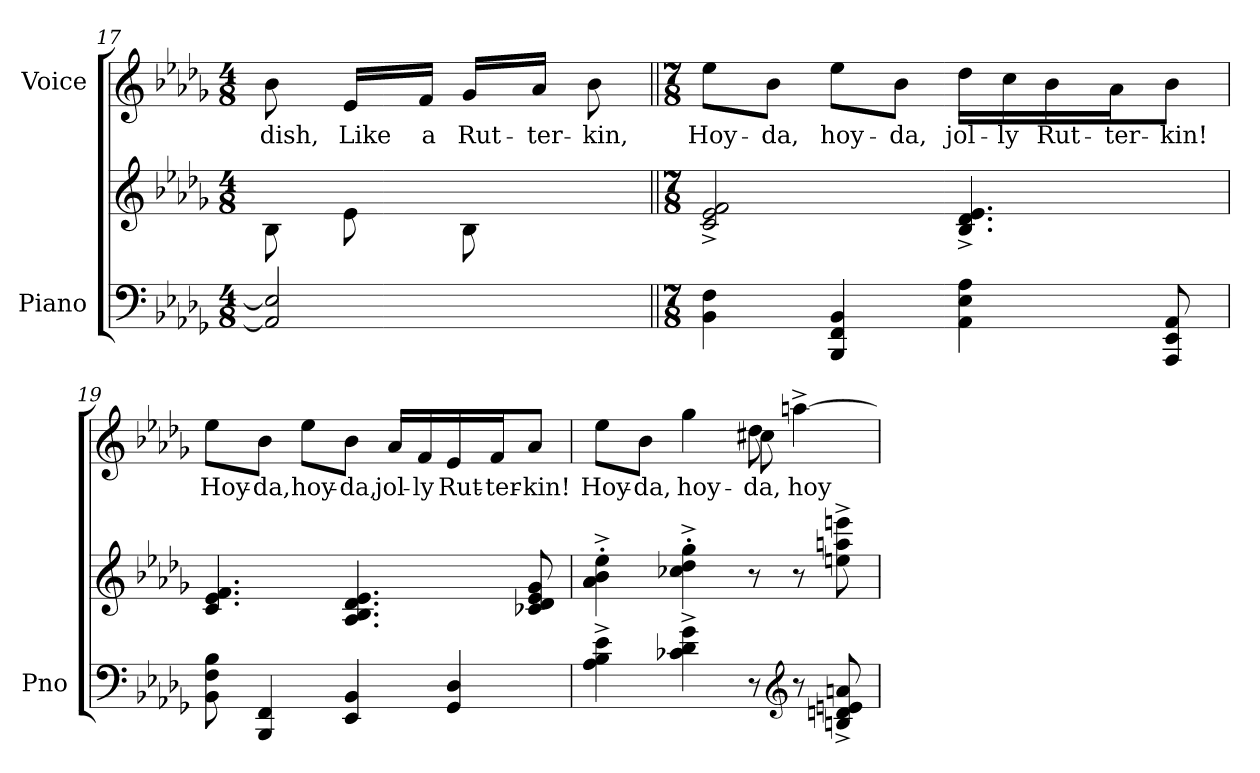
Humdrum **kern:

**kern	**kern	**kern	**text
*part2	*part2	*part1	*part1
*staff3	*staff2	*staff1	*staff1
*I"Piano	*	*I"Voice	*
*I'Pno	*	*	*
*clefF4	*clefG2	*clefG2	*
*k[b-e-a-d-g-]	*k[b-e-a-d-g-]	*k[b-e-a-d-g-]	*
*M4/8	*M4/8	*M4/8	*
=17	=17	=17	=17
*^	*	*	*
!	!	!	!	!LO:LY:b
4.ryy	2AA-/] 2E-/]	8B-\L	8b-\	dish,
!	!	!	!	!LO:LY:b
.	.	8e-\	16e-/LL	Like
!	!	!	!	!LO:LY:b
.	.	.	16f/JJ	a
!	!	!	!	!LO:LY:b
.	.	8B-\	16g-/LL	Rut-
!	!	!	!	!LO:LY:b
.	.	.	16a-/JJ	-ter-
!	!	!	!	!LO:LY:b
8E-/J	.	8ryy	8b-\	-kin,
*v	*v	*	*	*
!!LO:LB:g=z
=18||	=18||	=18||	=18||
*M7/8	*M7/8	*M7/8	*
!	!	!	!LO:LY:b
4BB-\ 4F\	2c/^> 2e-/^> 2f/^>	8ee-\L	Hoy-
!	!	!	!LO:LY:b
.	.	8b-\J	-da,
!	!	!	!LO:LY:b
4BBB-/ 4FF/ 4BB-/	.	8ee-\L	hoy-
!	!	!	!LO:LY:b
.	.	8b-\J	-da,
!	!	!	!LO:LY:b
4AA-\ 4E-\ 4A-\	4.B-/^> 4.d-/^> 4.e-/^>	16dd-\LL	jol-
!	!	!	!LO:LY:b
.	.	16cc\	-ly
!	!	!	!LO:LY:b
.	.	16b-\	Rut-
!	!	!	!LO:LY:b
.	.	16a-\J	-ter-
!	!	!	!LO:LY:b
8AAA-/ 8EE-/ 8AA-/	.	8b-\J	-kin!
=19	=19	=19	=19
!	!	!	!LO:LY:b
8BB-\ 8F\ 8B-\	4.c/ 4.e-/ 4.f/	8ee-\L	Hoy-
!	!	!	!LO:LY:b
4BBB-/ 4FF/	.	8b-\J	-da,
!	!	!	!LO:LY:b
.	.	8ee-\L	hoy-
!	!	!	!LO:LY:b
4EE-/ 4BB-/	4.A-/ 4.B-/ 4.d-/ 4.e-/	8b-\J	-da,
!	!	!	!LO:LY:b
.	.	16a-/LL	jol-
!	!	!	!LO:LY:b
.	.	16f/	-ly
!	!	!	!LO:LY:b
4GG-/ 4D-/	.	16e-/	Rut-
!	!	!	!LO:LY:b
.	.	16f/J	-ter-
!	!	!	!LO:LY:b
.	8c-X/ 8d-/ 8e-/ 8g-/	8a-/J	-kin!
=20	=20	=20	=20
!	!	!	!LO:LY:b
*	*	*^	*
4A-\^ 4B-\^ 4e-\^	4a-\'^ 4b-\'^ 4ee-\'^	8ee-\L	2ryy	Hoy-
!	!	!	!	!LO:LY:b
.	.	8b-\J	.	-da,
!	!	!	!	!LO:LY:b
4c-X\^ 4d-\^ 4g-\^	4cc-X\'^ 4dd-\'^ 4gg-\'^	4gg-\	.	hoy-
!	!	!	!	!LO:LY:b
8r	8r	8dd-\	8cc#X	-da,
*clefG2	*	*	*	*
!	!	!	!	!LO:LY:b
8r	8r	[4aan^\	4ryy	-hoy
8Bn/^> 8dn/^> 8en/^> 8an/^>	8een\^ 8aan\^ 8eeen\^	.	.	.
*	*	*v	*v	*
=	=	=	=
*-	*-	*-	*-
